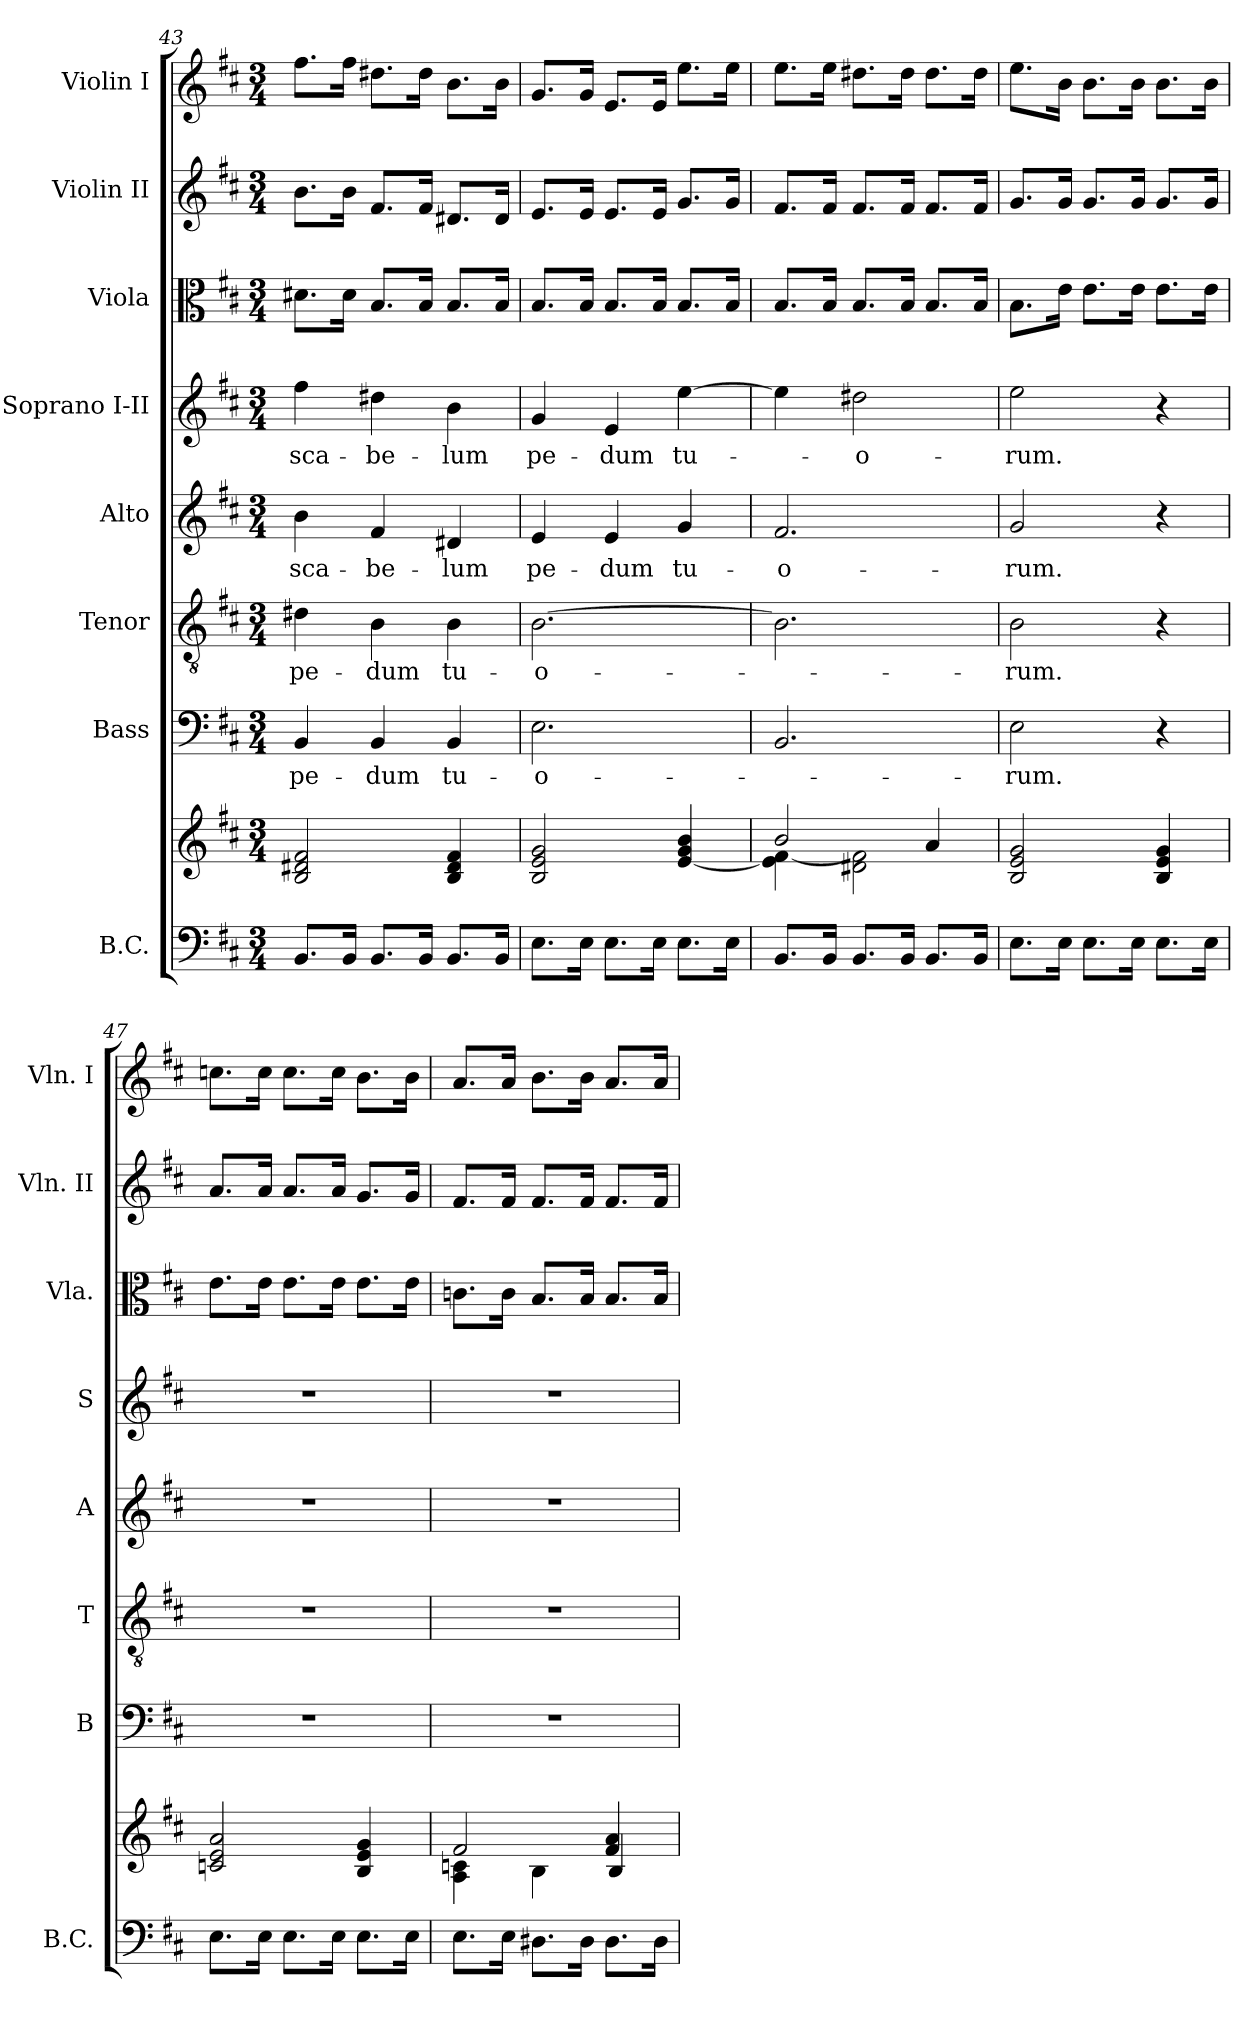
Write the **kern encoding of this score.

**kern	**kern	**kern	**text	**kern	**text	**kern	**text	**kern	**text	**kern	**kern	**kern
*part8	*part8	*part7	*part7	*part6	*part6	*part5	*part5	*part4	*part4	*part3	*part2	*part1
*staff9	*staff8	*staff7	*staff7	*staff6	*staff6	*staff5	*staff5	*staff4	*staff4	*staff3	*staff2	*staff1
*I"B.C.	*	*I"Bass	*	*I"Tenor	*	*I"Alto	*	*I"Soprano I-II	*	*I"Viola	*I"Violin II	*I"Violin I
*I'B.C.	*	*I'B	*	*I'T	*	*I'A	*	*I'S	*	*I'Vla.	*I'Vln. II	*I'Vln. I
!!LO:PB:g=z
*clefF4	*clefG2	*clefF4	*	*clefGv2	*	*clefG2	*	*clefG2	*	*clefC3	*clefG2	*clefG2
*k[f#c#]	*k[f#c#]	*k[f#c#]	*	*k[f#c#]	*	*k[f#c#]	*	*k[f#c#]	*	*k[f#c#]	*k[f#c#]	*k[f#c#]
*b:	*b:	*b:	*	*b:	*	*b:	*	*b:	*	*b:	*b:	*b:
*M3/4	*M3/4	*M3/4	*	*M3/4	*	*M3/4	*	*M3/4	*	*M3/4	*M3/4	*M3/4
=43	=43	=43	=43	=43	=43	=43	=43	=43	=43	=43	=43	=43
!	!	!	!LO:LY:b	!	!LO:LY:b	!	!LO:LY:b	!	!LO:LY:b	!	!	!
8.BB/L	2B/ 2d#X/ 2f#/	4BB/	pe-	4d#X\	pe-	4b\	sca-	4ff#\	sca-	8.d#X\L	8.b\L	8.ff#\L
16BB/Jk	.	.	.	.	.	.	.	.	.	16d#\Jk	16b\Jk	16ff#\Jk
!	!	!	!LO:LY:b	!	!LO:LY:b	!	!LO:LY:b	!	!LO:LY:b	!	!	!
8.BB/L	.	4BB/	-dum	4B\	-dum	4f#/	-be-	4dd#X\	-be-	8.B/L	8.f#/L	8.dd#X\L
16BB/Jk	.	.	.	.	.	.	.	.	.	16B/Jk	16f#/Jk	16dd#\Jk
!	!	!	!LO:LY:b	!	!LO:LY:b	!	!LO:LY:b	!	!LO:LY:b	!	!	!
8.BB/L	4B/ 4d#/ 4f#/	4BB/	tu-	4B\	tu-	4d#X/	-lum	4b\	-lum	8.B/L	8.d#X/L	8.b\L
16BB/Jk	.	.	.	.	.	.	.	.	.	16B/Jk	16d#/Jk	16b\Jk
=44	=44	=44	=44	=44	=44	=44	=44	=44	=44	=44	=44	=44
!	!	!	!LO:LY:b	!	!LO:LY:b	!	!LO:LY:b	!	!LO:LY:b	!	!	!
8.E\L	2B/ 2e/ 2g/	2.E\	-o-	[2.B\	-o-	4e/	pe-	4g/	pe-	8.B/L	8.e/L	8.g/L
16E\Jk	.	.	.	.	.	.	.	.	.	16B/Jk	16e/Jk	16g/Jk
!	!	!	!	!	!	!	!LO:LY:b	!	!LO:LY:b	!	!	!
8.E\L	.	.	.	.	.	4e/	-dum	4e/	-dum	8.B/L	8.e/L	8.e/L
16E\Jk	.	.	.	.	.	.	.	.	.	16B/Jk	16e/Jk	16e/Jk
!	!	!	!	!	!	!	!LO:LY:b	!	!LO:LY:b	!	!	!
8.E\L	[4e/ 4g/ 4b/	.	.	.	.	4g/	tu-	[4ee\	tu-	8.B/L	8.g/L	8.ee\L
16E\Jk	.	.	.	.	.	.	.	.	.	16B/Jk	16g/Jk	16ee\Jk
=45	=45	=45	=45	=45	=45	=45	=45	=45	=45	=45	=45	=45
*	*^	*	*	*	*	*	*	*	*	*	*	*
!	!	!	!	!	!	!	!	!LO:LY:b	!	!	!	!	!
8.BB/L	2b/	4e\] [<4f#\	2.BB/	.	2.B\]	.	2.f#/	-o-	4ee\]	.	8.B/L	8.f#/L	8.ee\L
16BB/Jk	.	.	.	.	.	.	.	.	.	.	16B/Jk	16f#/Jk	16ee\Jk
!	!	!	!	!	!	!	!	!	!	!LO:LY:b	!	!	!
8.BB/L	.	2d#X\ 2f#\]	.	.	.	.	.	.	2dd#X\	-o-	8.B/L	8.f#/L	8.dd#X\L
16BB/Jk	.	.	.	.	.	.	.	.	.	.	16B/Jk	16f#/Jk	16dd#\Jk
8.BB/L	4a/	.	.	.	.	.	.	.	.	.	8.B/L	8.f#/L	8.dd#\L
16BB/Jk	.	.	.	.	.	.	.	.	.	.	16B/Jk	16f#/Jk	16dd#\Jk
*	*v	*v	*	*	*	*	*	*	*	*	*	*	*
=46	=46	=46	=46	=46	=46	=46	=46	=46	=46	=46	=46	=46
!	!	!	!LO:LY:b	!	!LO:LY:b	!	!LO:LY:b	!	!LO:LY:b	!	!	!
8.E\L	2B/ 2e/ 2g/	2E\	-rum.	2B\	-rum.	2g/	-rum.	2ee\	-rum.	8.B\L	8.g/L	8.ee\L
16E\Jk	.	.	.	.	.	.	.	.	.	16e\Jk	16g/Jk	16b\Jk
8.E\L	.	.	.	.	.	.	.	.	.	8.e\L	8.g/L	8.b\L
16E\Jk	.	.	.	.	.	.	.	.	.	16e\Jk	16g/Jk	16b\Jk
8.E\L	4B/ 4e/ 4g/	4r	.	4r	.	4r	.	4r	.	8.e\L	8.g/L	8.b\L
16E\Jk	.	.	.	.	.	.	.	.	.	16e\Jk	16g/Jk	16b\Jk
=47	=47	=47	=47	=47	=47	=47	=47	=47	=47	=47	=47	=47
8.E\L	2cn/ 2e/ 2a/	2.r	.	2.r	.	2.r	.	2.r	.	8.e\L	8.a/L	8.ccn\L
16E\Jk	.	.	.	.	.	.	.	.	.	16e\Jk	16a/Jk	16cc\Jk
8.E\L	.	.	.	.	.	.	.	.	.	8.e\L	8.a/L	8.cc\L
16E\Jk	.	.	.	.	.	.	.	.	.	16e\Jk	16a/Jk	16cc\Jk
8.E\L	4B/ 4e/ 4g/	.	.	.	.	.	.	.	.	8.e\L	8.g/L	8.b\L
16E\Jk	.	.	.	.	.	.	.	.	.	16e\Jk	16g/Jk	16b\Jk
!!LO:PB:g=z
=48	=48	=48	=48	=48	=48	=48	=48	=48	=48	=48	=48	=48
*	*^	*	*	*	*	*	*	*	*	*	*	*
8.E\L	2f#/	4A\ 4cn\	2.r	.	2.r	.	2.r	.	2.r	.	8.cn\L	8.f#/L	8.a/L
16E\Jk	.	.	.	.	.	.	.	.	.	.	16c\Jk	16f#/Jk	16a/Jk
8.D#X\L	.	4B\	.	.	.	.	.	.	.	.	8.B/L	8.f#/L	8.b\L
16D#\Jk	.	.	.	.	.	.	.	.	.	.	16B/Jk	16f#/Jk	16b\Jk
8.D#\L	4f#/ 4a/	4B/	.	.	.	.	.	.	.	.	8.B/L	8.f#/L	8.a/L
16D#\Jk	.	.	.	.	.	.	.	.	.	.	16B/Jk	16f#/Jk	16a/Jk
*	*v	*v	*	*	*	*	*	*	*	*	*	*	*
=	=	=	=	=	=	=	=	=	=	=	=	=
*-	*-	*-	*-	*-	*-	*-	*-	*-	*-	*-	*-	*-
